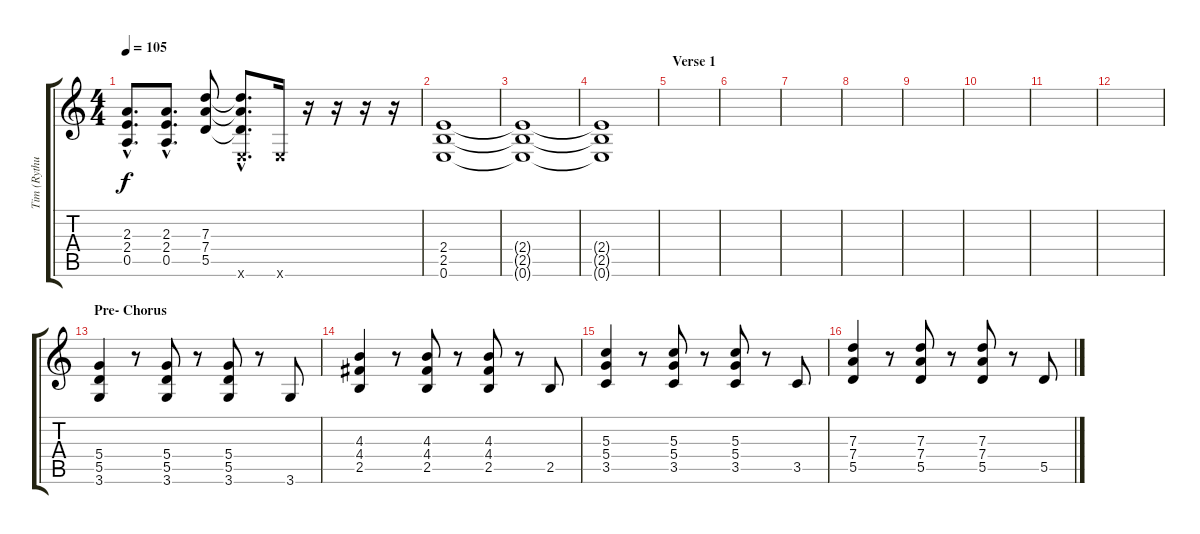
\track ("Tim (Rythum)" "Tim (Rythu") {instrument overdrivenguitar}
\staff {score tabs}
\tuning (E4 B3 G3 D3 A2 E2) {hide}
\ts (4 4)
\tempo 105
\clef g2
\ks c
(2.3{hac} 2.4{hac} 0.5{hac}).8{d dy f} (2.3{hac} 2.4{hac} 0.5{hac}).8{d} (7.3 7.4 5.5).8 (7.3{hac t} 7.4{hac t} 5.5{hac t} 0.6{hac x}).8{d} 0.6{x}.16 r.16 r.16 r.16 r.16 |
(2.4 2.5 0.6).1 |
(2.4{t} 2.5{t} 0.6{t}).1 |
(2.4{t} 2.5{t} 0.6{t}).1 |
\section ("" "Verse 1")
|
|
|
|
|
|
|
|
\section ("" "Pre- Chorus")
(5.4 5.5 3.6).4 r.8 (5.4 5.5 3.6).8 r.8 (5.4 5.5 3.6).8 r.8 3.6.8 |
(4.3 4.4 2.5).4 r.8 (4.3 4.4 2.5).8 r.8 (4.3 4.4 2.5).8 r.8 2.5.8 |
(5.3 5.4 3.5).4 r.8 (5.3 5.4 3.5).8 r.8 (5.3 5.4 3.5).8 r.8 3.5.8 |
(7.3 7.4 5.5).4 r.8 (7.3 7.4 5.5).8 r.8 (7.3 7.4 5.5).8 r.8 5.5.8
